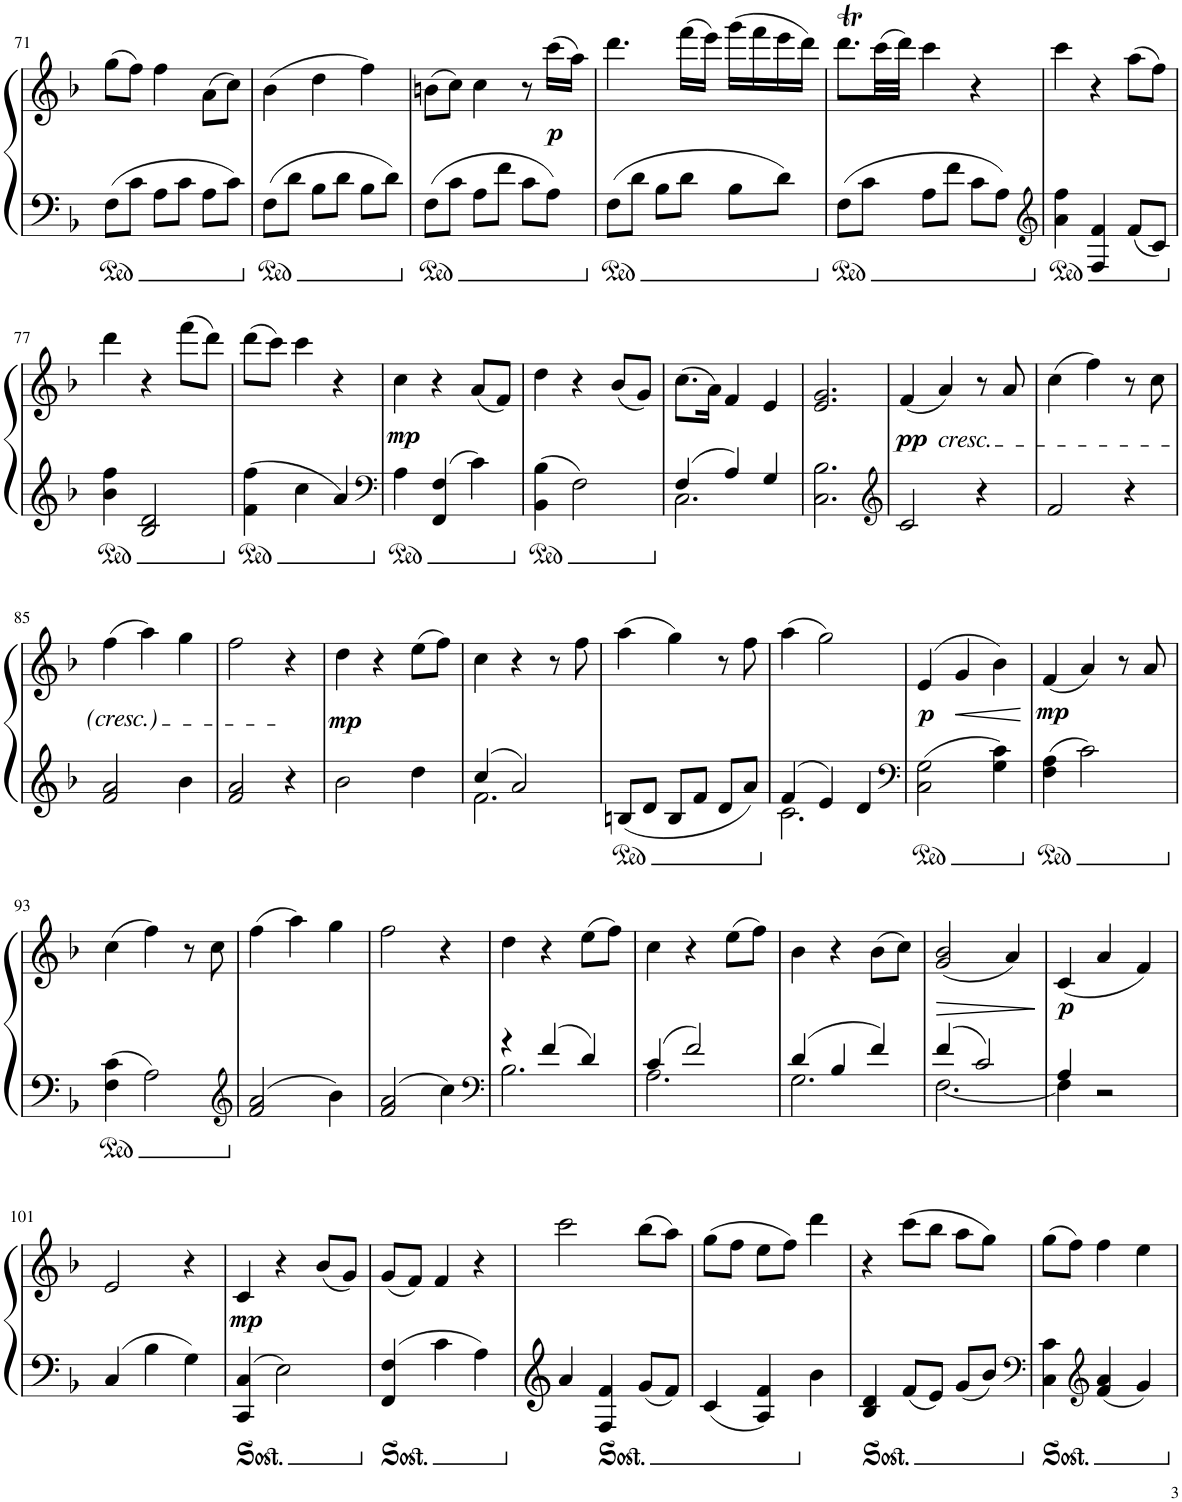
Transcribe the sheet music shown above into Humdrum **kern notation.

**kern	**kern	**dynam
*part1	*part1	*part1
*staff2	*staff1	*staff1/2
*I"Piano	*	*
*I'Pno.	*	*
!!LO:PB:g=z
*clefF4	*clefG2	*
*k[b-]	*k[b-]	*
*M3/4	*M3/4	*
=71	=71	=71
8F\L	(8gg\L	.
8c\J	8ff\J)	.
8A\L	4ff\	.
8c\J	.	.
8A\L	(8a\L	.
8c\J	8cc\J)	.
=72	=72	=72
8F\L	(4b-\	.
8d\J	.	.
8B-\L	4dd\	.
8d\J	.	.
8B-\L	4ff\)	.
8d\J	.	.
=73	=73	=73
8F\L	(8bn\L	.
8c\J	8cc\J)	.
8A\L	4cc\	.
8f\J	.	.
8c\L	8r	.
!	!	!LO:DY:b
8A\J	(16ccc\LL	p
.	16aa\JJ)	.
=74	=74	=74
8F\L	4.ddd\	.
8d\J	.	.
8B-\L	.	.
8d\J	(16fff\LL	.
.	16eee\JJ)	.
8B-\L	(16ggg\LL	.
.	16fff\	.
8d\J	16eee\	.
.	16ddd\JJ)	.
=75	=75	=75
8F\L	8.dddT\L	.
8c\J	.	.
.	(32ccc\LL	.
.	32ddd\JJJ)	.
8A\L	4ccc\	.
8f\J	.	.
8c\L	4r	.
8A\J	.	.
=76	=76	=76
*clefG2	*	*
4a\ 4ff\	4ccc\	.
4F/ 4f/	4r	.
8f/L	(8aa\L	.
8c/J	8ff\J)	.
!!LO:LB:g=z
=77	=77	=77
4b-\ 4ff\	4ddd\	.
2B-/ 2d/	4r	.
.	(8fff\L	.
.	8ddd\J)	.
=78	=78	=78
4f\ 4ff\	(8ddd\L	.
.	8ccc\J)	.
4cc\	4ccc\	.
4a/	4r	.
=79	=79	=79
*clefF4	*	*
!	!	!LO:DY:b
4A\	4cc\	mp
4FF/ 4F/	4r	.
4c\	(8a/L	.
.	8f/J)	.
=80	=80	=80
4BB-\ 4B-\	4dd\	.
2F\	4r	.
.	(8b-/L	.
.	8g/J)	.
=81	=81	=81
*^	*	*
4F/	2.C\	(8.cc\L	.
.	.	16a\Jk)	.
4A/	.	4f/	.
4G/	.	4e/	.
*v	*v	*	*
=82	=82	=82
2.C\ 2.B-\	2.e/ 2.g/	.
=83	=83	=83
*clefG2	*	*
!	!	!LO:DY:b
2c/	(4f/	pp
!	!LO:TX:b:i:t=cresc.	!
.	4a/)	.
4r	8r	.
.	8a/	.
=84	=84	=84
2f/	(4cc\	.
.	4ff\)	.
4r	8r	.
.	8cc\	.
!!LO:LB:g=z
=85	=85	=85
2f/ 2a/	(4ff\	.
.	4aa\)	.
4b-\	4gg\	.
=86	=86	=86
2f/ 2a/	2ff\	.
4r	4r	.
=87	=87	=87
!	!	!LO:DY:b
2b-\	4dd\	mp
.	4r	.
4dd\	(8ee\L	.
.	8ff\J)	.
=88	=88	=88
*^	*	*
4cc/	2.f\	4cc\	.
2a/	.	4r	.
.	.	8r	.
.	.	8ff\	.
*v	*v	*	*
=89	=89	=89
8Bn/L	(4aa\	.
8d/J	.	.
8B/L	4gg\)	.
8f/J	.	.
8d/L	8r	.
8a/J	8ff\	.
=90	=90	=90
*^	*	*
4f/	2.c\	(4aa\	.
4e/	.	2gg\)	.
4d/	.	.	.
*v	*v	*	*
=91	=91	=91
*clefF4	*	*
!	!	!LO:DY:b
2C\ 2G\	(4e/	p
!	!	!LO:HP:b
.	4g/	<
4G\ 4c\	4b-\)	.
.	.	[
=92	=92	=92
!	!	!LO:DY:b
4F\ 4A\	(4f/	mp
2c\	4a/)	.
.	8r	.
.	8a/	.
!!LO:LB:g=z
=93	=93	=93
4F\ 4c\	(4cc\	.
2A\	4ff\)	.
.	8r	.
.	8cc\	.
=94	=94	=94
*clefG2	*	*
2f/ 2a/	(4ff\	.
.	4aa\)	.
4b-\	4gg\	.
=95	=95	=95
2f/ 2a/	2ff\	.
4cc\	4r	.
=96	=96	=96
*clefF4	*	*
*^	*	*
4r	2.B-\	4dd\	.
4f/	.	4r	.
4d/	.	(8ee\L	.
.	.	8ff\J)	.
=97	=97	=97	=97
4c/	2.A\	4cc\	.
2f/	.	4r	.
.	.	(8ee\L	.
.	.	8ff\J)	.
=98	=98	=98	=98
4d/	2.G\	4b-\	.
4B-/	.	4r	.
4f/	.	(8b-\L	.
.	.	8cc\J)	.
=99	=99	=99	=99
!	!	!	!LO:HP:b
4f/	[2.F\	(2g/ 2b-/	>
2c/	.	.	.
.	.	4a/)	.
*v	*v	*	*
.	.	]
=100	=100	=100
*^	*	*
!	!	!	!LO:DY:b
4A/	4F\]	(4c/	p
2r	2ryy	4a/	.
.	.	4f/)	.
*v	*v	*	*
!!LO:LB:g=z
=101	=101	=101
4C/	2e/	.
4B-\	.	.
4G\	4r	.
=102	=102	=102
!	!	!LO:DY:b
4CC/ 4C/	4c/	mp
2E\	4r	.
.	(8b-/L	.
.	8g/J)	.
=103	=103	=103
4FF/ 4F/	(8g/L	.
.	8f/J)	.
4c\	4f/	.
4A\	4r	.
=104	=104	=104
4a/	2ccc\	.
4F/ 4f/	.	.
8g/L	(8bb-\L	.
8f/J	8aa\J)	.
=105	=105	=105
4c/	(8gg\L	.
.	8ff\J	.
4A/ 4f/	8ee\L	.
.	8ff\J)	.
4b-\	4ddd\	.
=106	=106	=106
4B-/ 4d/	4r	.
8f/L	(8ccc\L	.
8e/J	8bb-\J	.
8g/L	8aa\L	.
8b-/J	8gg\J)	.
=107	=107	=107
*clefF4	*	*
4C\ 4c\	(8gg\L	.
.	8ff\J)	.
*clefG2	*	*
4f/ 4a/	4ff\	.
4g/	4ee\	.
=	=	=
*-	*-	*-
